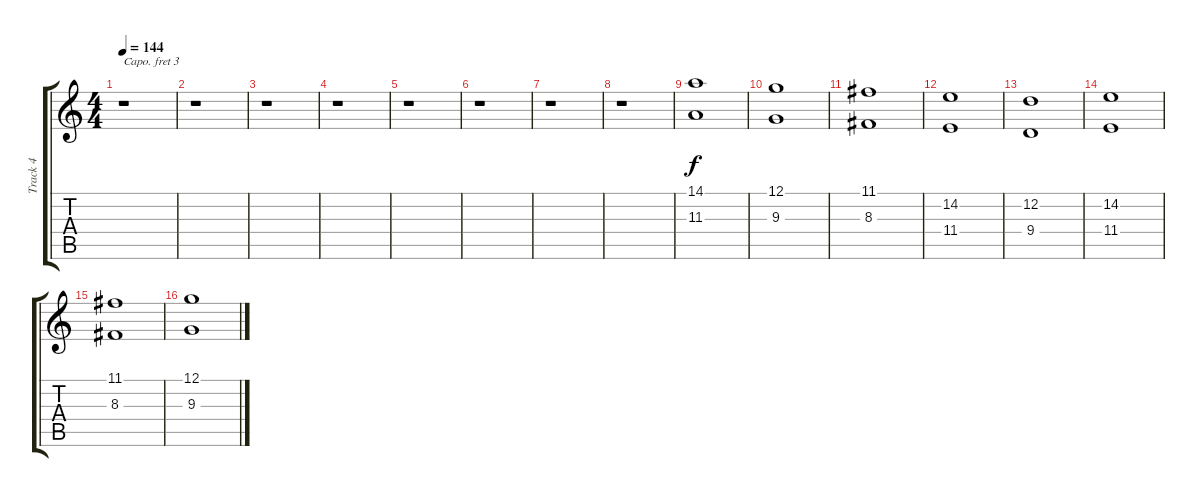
\track ("Track 4" "Track 4") {instrument synthvoice}
\staff {score tabs}
\capo 3
\tuning (E4 B3 G3 D3 A2 E2) {hide}
\ts (4 4)
\tempo 144
\clef g2
\ks c
r.1{dy f} |
r.1 |
r.1 |
r.1 |
r.1 |
r.1 |
r.1 |
r.1 |
(14.1 11.3).1 |
(12.1 9.3).1 |
(11.1 8.3).1 |
(14.2 11.4).1 |
(12.2 9.4).1 |
(14.2 11.4).1 |
(11.1 8.3).1 |
(12.1 9.3).1
